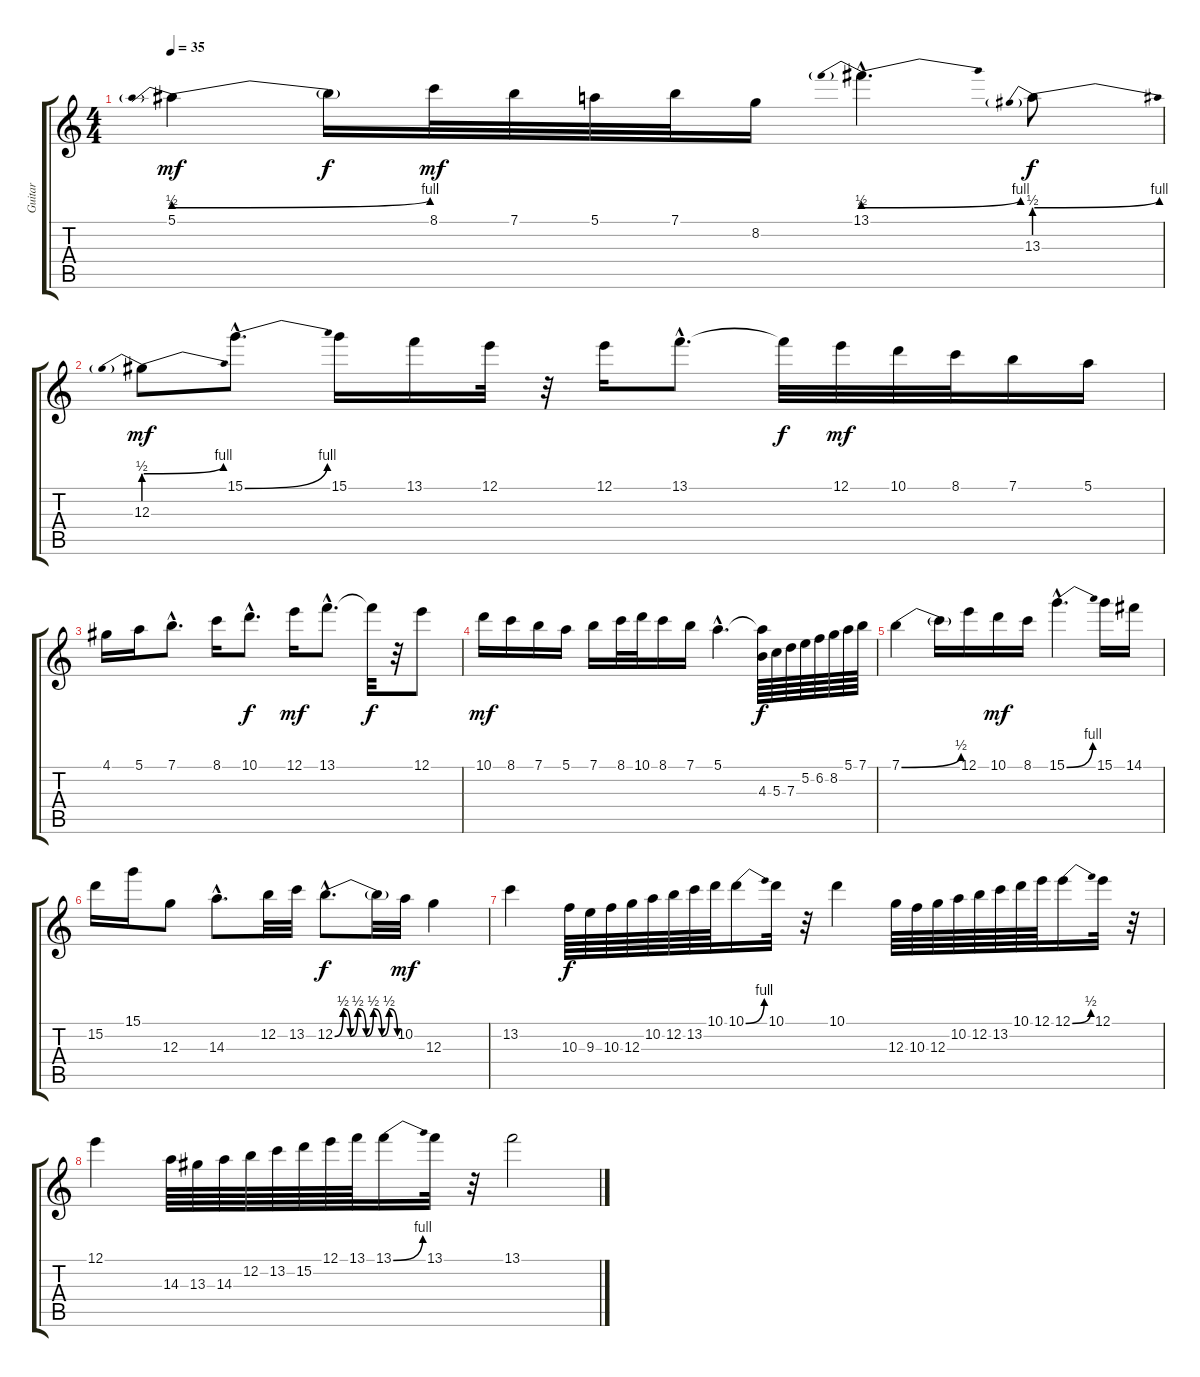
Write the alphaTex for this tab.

\track ("Guitar" "Guitar") {instrument distortionguitar}
\staff {score tabs}
\tuning (E4 B3 G3 D3 A2 E2) {hide}
\ts (4 4)
\tempo 35
\clef g2
\ks c
5.1{be (prebendbend 0 2 60 4)}.4{dy mf} 5.1{t}.16{dy f} 8.1.32{dy mf} 7.1.32 5.1.32 7.1.32 8.2.16 13.1{be (prebendbend 0 2 60 4) hac}.4{d} 13.3{be (prebendbend 0 2 60 4)}.8{dy f} |
12.3{be (prebendbend 0 2 60 4)}.8{dy mf} 15.1{be (bend 0 0 60 4) hac}.8{d} 15.1.16 13.1.16 12.1.32 r.32 12.1.16 13.1{hac}.8{d} 13.1{t}.32{dy f} 12.1.32{dy mf} 10.1.32 8.1.32 7.1.16 5.1.16 |
4.1.16 5.1.16 7.1{hac}.8{d} 8.1.16 10.1{hac}.8{d dy f} 12.1.16{dy mf} 13.1{hac}.8{d} 13.1{t}.32{dy f} r.32 12.1.8 |
10.1.16{dy mf} 8.1.16 7.1.16 5.1.16 7.1.16 8.1.32 10.1.32 8.1.16 7.1.16 5.1{hac}.4{d} (5.1{t} 4.3).64{dy f} 5.3.64 7.3.64 5.2.64 6.2.64 8.2.64 5.1.64 7.1.64 |
7.1{be (bend 0 0 60 2)}.4 7.1{t}.16 12.1.16 10.1.16{dy mf} 8.1.16 15.1{be (bend 0 0 60 4) hac}.4{d} 15.1.16 14.1.16 |
15.2.16 15.1.16 12.3.8 14.3{hac}.8{d} 12.2.32 13.2.32 12.2{be (custom 0 0 8 2 15 0 22 2 30 0 37 2 45 0 52 2 60 0) hac}.8{d dy f} 12.2{t}.32 10.2.32{dy mf} 12.3.4 |
13.2.4 10.3.64{dy f} 9.3.64 10.3.64 12.3.64 10.2.64 12.2.64 13.2.64 10.1.64 10.1{be (bend 0 0 60 4)}.16 10.1.32 r.32 10.1.4 12.3.64 10.3.64 12.3.64 10.2.64 12.2.64 13.2.64 10.1.64 12.1.64 12.1{be (bend 0 0 60 2)}.16 12.1.32 r.32 |
12.1.4 14.3.64 13.3.64 14.3.64 12.2.64 13.2.64 15.2.64 12.1.64 13.1.64 13.1{be (bend 0 0 60 4)}.16 13.1.32 r.32 13.1.2
